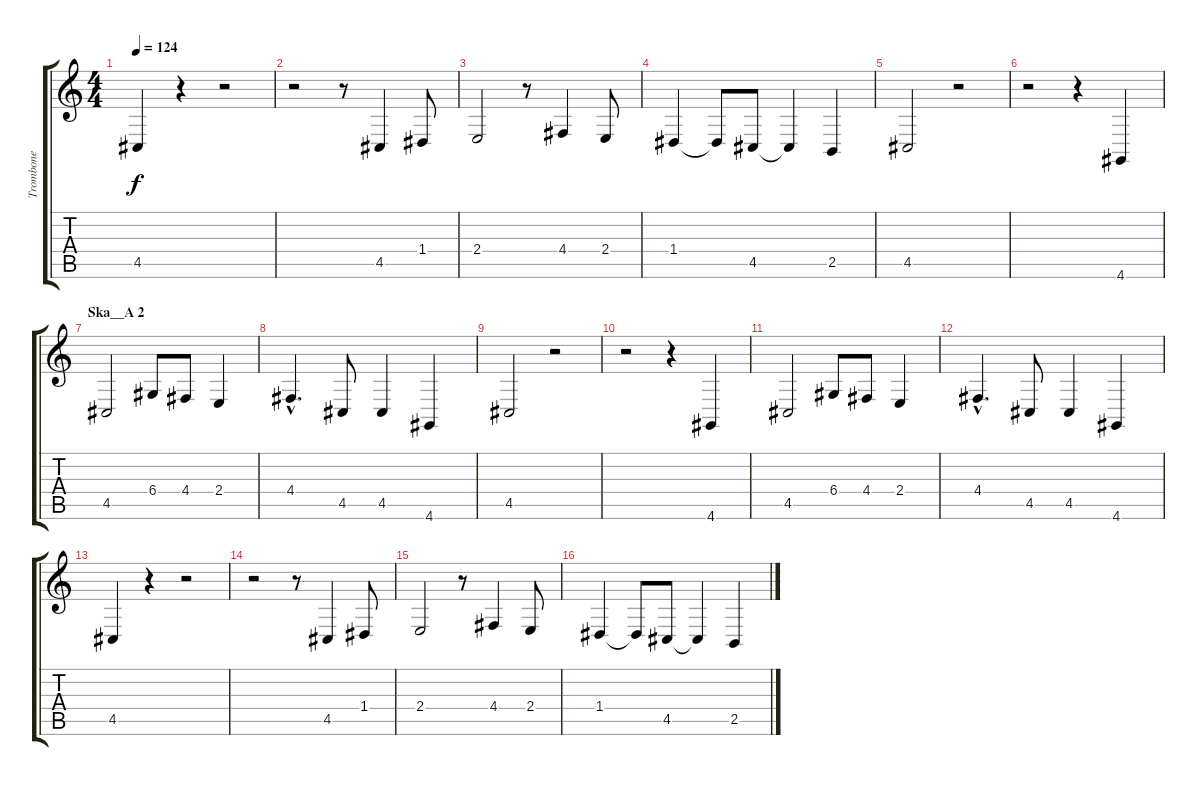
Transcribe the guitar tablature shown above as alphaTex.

\track ("Trombone" "Trombone") {instrument trombone}
\staff {score tabs}
\tuning (E4 B3 G3 D3 A2 E2) {hide}
\ts (4 4)
\tempo 124
\clef g2
\ks c
4.5.4{dy f} r.4 r.2 |
r.2 r.8 4.5.4 1.4.8 |
2.4.2 r.8 4.4.4 2.4.8 |
1.4.4 1.4{t}.8 4.5.8 4.5{t}.4 2.5.4 |
4.5.2 r.2 |
r.2 r.4 4.6.4 |
\section ("" "Ska__A 2")
4.5.2 6.4.8 4.4.8 2.4.4 |
4.4{hac}.4{d} 4.5.8 4.5.4 4.6.4 |
4.5.2 r.2 |
r.2 r.4 4.6.4 |
4.5.2 6.4.8 4.4.8 2.4.4 |
4.4{hac}.4{d} 4.5.8 4.5.4 4.6.4 |
4.5.4 r.4 r.2 |
r.2 r.8 4.5.4 1.4.8 |
2.4.2 r.8 4.4.4 2.4.8 |
1.4.4 1.4{t}.8 4.5.8 4.5{t}.4 2.5.4
